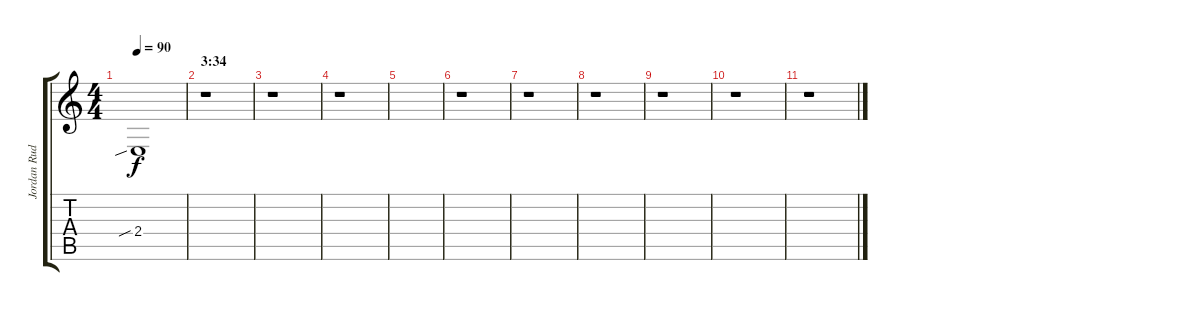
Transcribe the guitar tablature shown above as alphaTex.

\track ("Jordan Rudess (Lead 2)" "Jordan Rud") {instrument lead1square}
\staff {score tabs}
\tuning (E4 B3 G3 D3 A2 E2) {hide}
\ts (4 4)
\tempo 90
\clef g2
\ks c
2.4{sib}.1{dy f} |
\section ("" "3:34")
r.1 |
r.1 |
r.1 |
|
r.1 |
r.1 |
r.1 |
r.1 |
r.1 |
r.1
